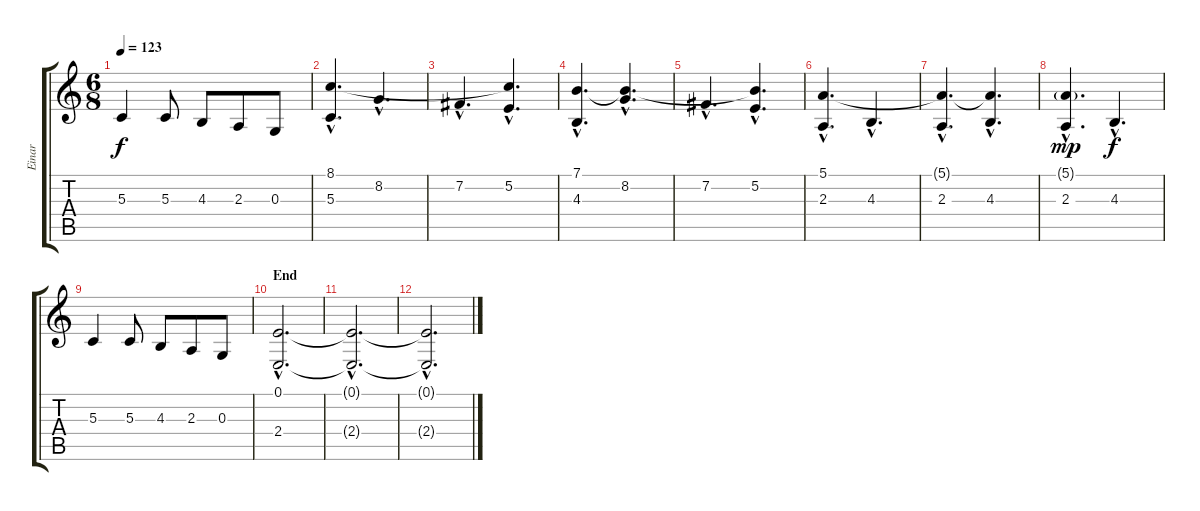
\track ("Einar" "Einar") {instrument stringensemble1}
\staff {score tabs}
\tuning (E4 B3 G3 D3 A2 E2) {hide}
\ts (6 8)
\tempo 123
\clef g2
\ks c
5.3.4{dy f} 5.3.8 4.3.8 2.3.8 0.3.8 |
(8.1{hac} 5.3{hac}).4{d} 8.2{hac}.4{d} |
7.2{hac}.4{d} (8.1{hac t} 5.2{hac}).4{d} |
(7.1{hac} 4.3{hac}).4{d} (7.1{hac t} 8.2{hac}).4{d} |
7.2{hac}.4{d} (7.1{hac t} 5.2{hac}).4{d} |
(5.1{hac} 2.3{hac}).4{d} 4.3{hac}.4{d} |
(5.1{hac t} 2.3{hac}).4{d} (5.1{hac t} 4.3{hac}).4{d} |
(5.1{g hac} 2.3{hac}).4{d dy mp} 4.3{hac}.4{d dy f} |
5.3.4 5.3.8 4.3.8 2.3.8 0.3.8 |
\section ("" "End")
(0.1{hac} 2.4{hac}).2{d} |
(0.1{hac t} 2.4{hac t}).2{d} |
(0.1{hac t} 2.4{hac t}).2{d}
